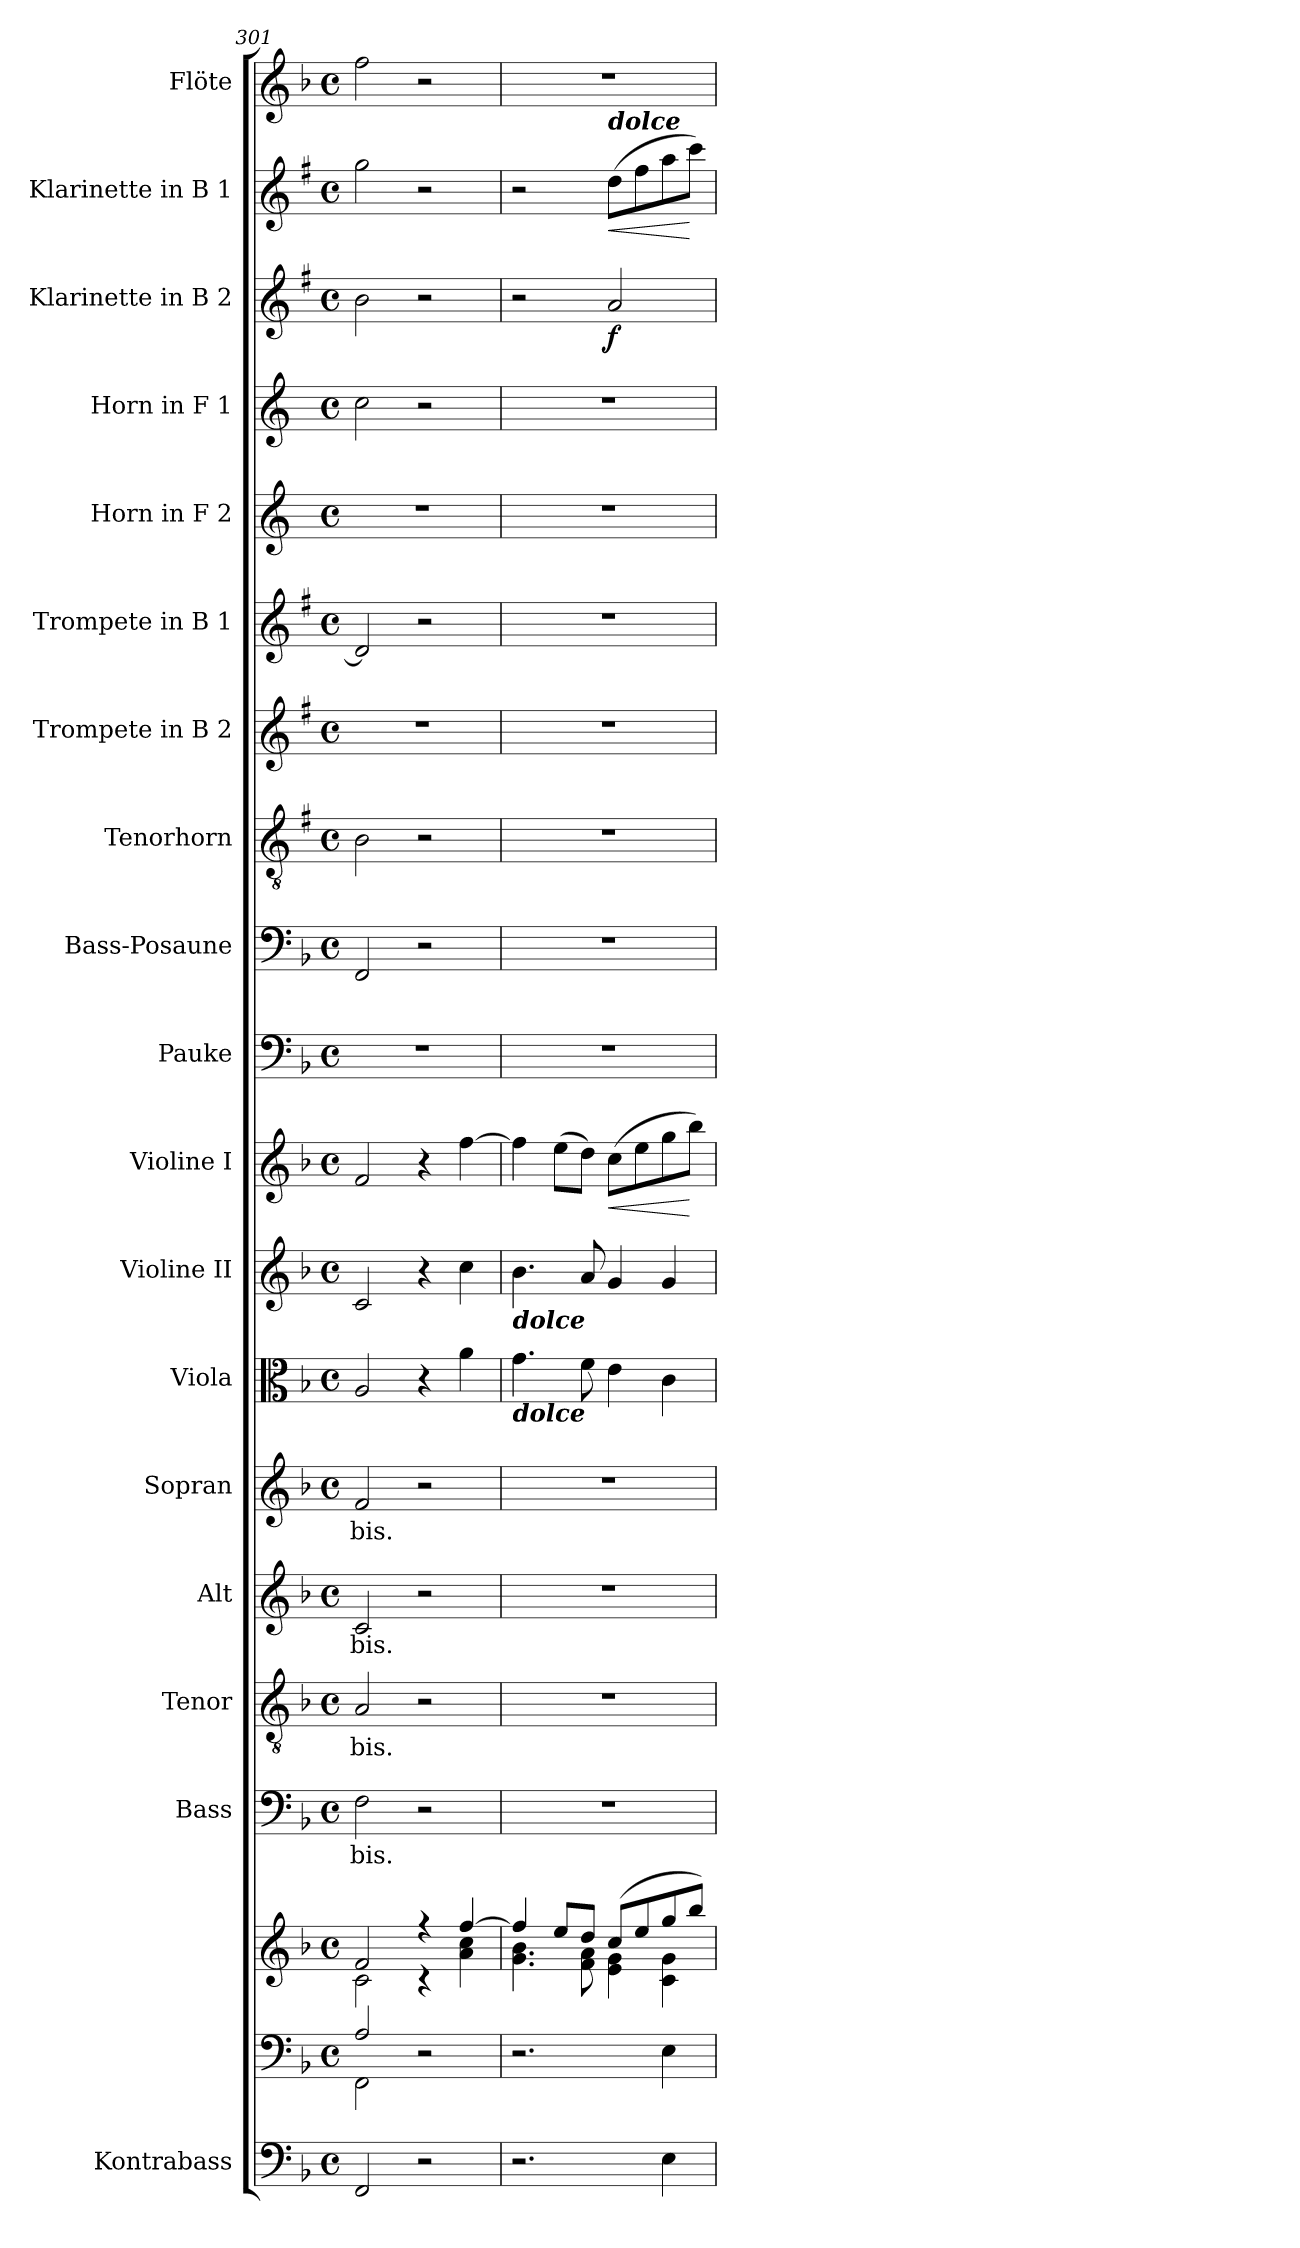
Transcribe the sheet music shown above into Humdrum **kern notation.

**kern	**kern	**kern	**kern	**text	**kern	**text	**kern	**text	**kern	**text	**kern	**kern	**kern	**dynam	**kern	**kern	**kern	**kern	**kern	**kern	**kern	**kern	**dynam	**kern	**dynam	**kern
*part19	*part18	*part18	*part17	*part17	*part16	*part16	*part15	*part15	*part14	*part14	*part13	*part12	*part11	*part11	*part10	*part9	*part8	*part7	*part6	*part5	*part4	*part3	*part3	*part2	*part2	*part1
*staff20	*staff19	*staff18	*staff17	*staff17	*staff16	*staff16	*staff15	*staff15	*staff14	*staff14	*staff13	*staff12	*staff11	*staff11	*staff10	*staff9	*staff8	*staff7	*staff6	*staff5	*staff4	*staff3	*staff3	*staff2	*staff2	*staff1
*I"Kontrabass	*	*	*I"Bass	*	*I"Tenor	*	*I"Alt	*	*I"Sopran	*	*I"Viola	*I"Violine II	*I"Violine I	*	*I"Pauke	*I"Bass-Posaune	*I"Tenorhorn	*I"Trompete in B 2	*I"Trompete in B 1	*I"Horn in F 2	*I"Horn in F 1	*I"Klarinette in B 2	*	*I"Klarinette in B 1	*	*I"Flöte
*I'Kb.	*	*	*I'B	*	*I'T	*	*I'A	*	*I'S	*	*I'Vla.	*I'Vl. II	*I'Vl. I	*	*I'Pk.	*I'B. Pos.	*I'T	*	*	*I'Hrn. 2	*I'Hrn. 1	*	*	*	*	*I'Fl.
*clefF4	*clefF4	*clefG2	*clefF4	*	*clefGv2	*	*clefG2	*	*clefG2	*	*clefC3	*clefG2	*clefG2	*	*clefF4	*clefF4	*clefGv2	*clefG2	*clefG2	*clefG2	*clefG2	*clefG2	*	*clefG2	*	*clefG2
*ITrd7c12	*	*	*	*	*	*	*	*	*	*	*	*	*	*	*	*	*ITrd1c2	*ITrd1c2	*ITrd1c2	*ITrd4c7	*ITrd4c7	*ITrd1c2	*	*ITrd1c2	*	*
*k[b-]	*k[b-]	*k[b-]	*k[b-]	*	*k[b-]	*	*k[b-]	*	*k[b-]	*	*k[b-]	*k[b-]	*k[b-]	*	*k[b-]	*k[b-]	*k[b-]	*k[b-]	*k[b-]	*k[b-]	*k[b-]	*k[b-]	*	*k[b-]	*	*k[b-]
*F:	*F:	*F:	*F:	*	*F:	*	*F:	*	*F:	*	*F:	*F:	*F:	*	*F:	*F:	*F:	*F:	*F:	*F:	*F:	*F:	*	*F:	*	*F:
*M4/4	*M4/4	*M4/4	*M4/4	*	*M4/4	*	*M4/4	*	*M4/4	*	*M4/4	*M4/4	*M4/4	*	*M4/4	*M4/4	*M4/4	*M4/4	*M4/4	*M4/4	*M4/4	*M4/4	*	*M4/4	*	*M4/4
*met(c)	*met(c)	*met(c)	*met(c)	*	*met(c)	*	*met(c)	*	*met(c)	*	*met(c)	*met(c)	*met(c)	*	*met(c)	*met(c)	*met(c)	*met(c)	*met(c)	*met(c)	*met(c)	*met(c)	*	*met(c)	*	*met(c)
=301	=301	=301	=301	=301	=301	=301	=301	=301	=301	=301	=301	=301	=301	=301	=301	=301	=301	=301	=301	=301	=301	=301	=301	=301	=301	=301
*	*^	*^	*	*	*	*	*	*	*	*	*	*	*	*	*	*	*	*	*	*	*	*	*	*	*	*
!	!	!	!	!	!	!LO:LY:b	!	!LO:LY:b	!	!LO:LY:b	!	!LO:LY:b	!	!	!	!	!	!	!	!	!	!	!	!	!	!	!	!
2FFF/	2A/	2FF\	2f/	2c\	2F\	-bis.	2A/	-bis.	2c/	-bis.	2f/	-bis.	2A/	2c/	2f/	.	1r	2FF/	2A\	1r	2c/]	1r	2f\	2a\	.	2ff\	.	2ff\
2r	2ryy	2r	4r	4rc	2r	.	2r	.	2r	.	2r	.	4r	4r	4r	.	.	2r	2r	.	2r	.	2r	2r	.	2r	.	2r
.	.	.	[>4ff/	4a\ 4cc\	.	.	.	.	.	.	.	.	4a\	4cc\	[4ff\	.	.	.	.	.	.	.	.	.	.	.	.	.
*	*v	*v	*	*	*	*	*	*	*	*	*	*	*	*	*	*	*	*	*	*	*	*	*	*	*	*	*	*
=302	=302	=302	=302	=302	=302	=302	=302	=302	=302	=302	=302	=302	=302	=302	=302	=302	=302	=302	=302	=302	=302	=302	=302	=302	=302	=302	=302
!	!	!	!	!	!	!	!	!	!	!	!	!	!LO:TX:b:Bi:t=dolce	!	!	!	!	!	!	!	!	!	!	!	!	!	!
!	!	!	!	!	!	!	!	!	!	!	!	!LO:TX:b:Bi:t=dolce	!	!	!	!	!	!	!	!	!	!	!	!	!	!	!
2.r	2.r	4ff/]	4.g\ 4.b-\	1r	.	1r	.	1r	.	1r	.	4.g\	4.b-\	4ff\]	.	1r	1r	1r	1r	1r	1r	1r	2r	.	2r	.	1r
.	.	8ee/L	.	.	.	.	.	.	.	.	.	.	.	(>8ee\L	.	.	.	.	.	.	.	.	.	.	.	.	.
.	.	8dd/J	8f\ 8a\	.	.	.	.	.	.	.	.	8f\	8a/	8dd\J)	.	.	.	.	.	.	.	.	.	.	.	.	.
!	!	!	!	!	!	!	!	!	!	!	!	!	!	!	!	!	!	!	!	!	!	!	!	!	!LO:TX:a:Bi:t=dolce	!	!
!	!	!	!	!	!	!	!	!	!	!	!	!	!	!	!LO:HP:b	!	!	!	!	!	!	!	!	!LO:DY:b	!	!LO:HP:b	!
.	.	(>8cc/L	4e\ 4g\	.	.	.	.	.	.	.	.	4e\	4g/	(>8cc\L	<	.	.	.	.	.	.	.	2g/	f	(>8cc\L	<	.
.	.	8ee/	.	.	.	.	.	.	.	.	.	.	.	8ee\	.	.	.	.	.	.	.	.	.	.	8ee\	.	.
4EE\	4E\	8gg/	4c\ 4g\	.	.	.	.	.	.	.	.	4c\	4g/	8gg\	.	.	.	.	.	.	.	.	.	.	8gg\	.	.
.	.	8bb-/J)	.	.	.	.	.	.	.	.	.	.	.	8bb-\J)	[	.	.	.	.	.	.	.	.	.	8bb-\J)	[	.
*	*	*v	*v	*	*	*	*	*	*	*	*	*	*	*	*	*	*	*	*	*	*	*	*	*	*	*	*
=	=	=	=	=	=	=	=	=	=	=	=	=	=	=	=	=	=	=	=	=	=	=	=	=	=	=
*-	*-	*-	*-	*-	*-	*-	*-	*-	*-	*-	*-	*-	*-	*-	*-	*-	*-	*-	*-	*-	*-	*-	*-	*-	*-	*-
